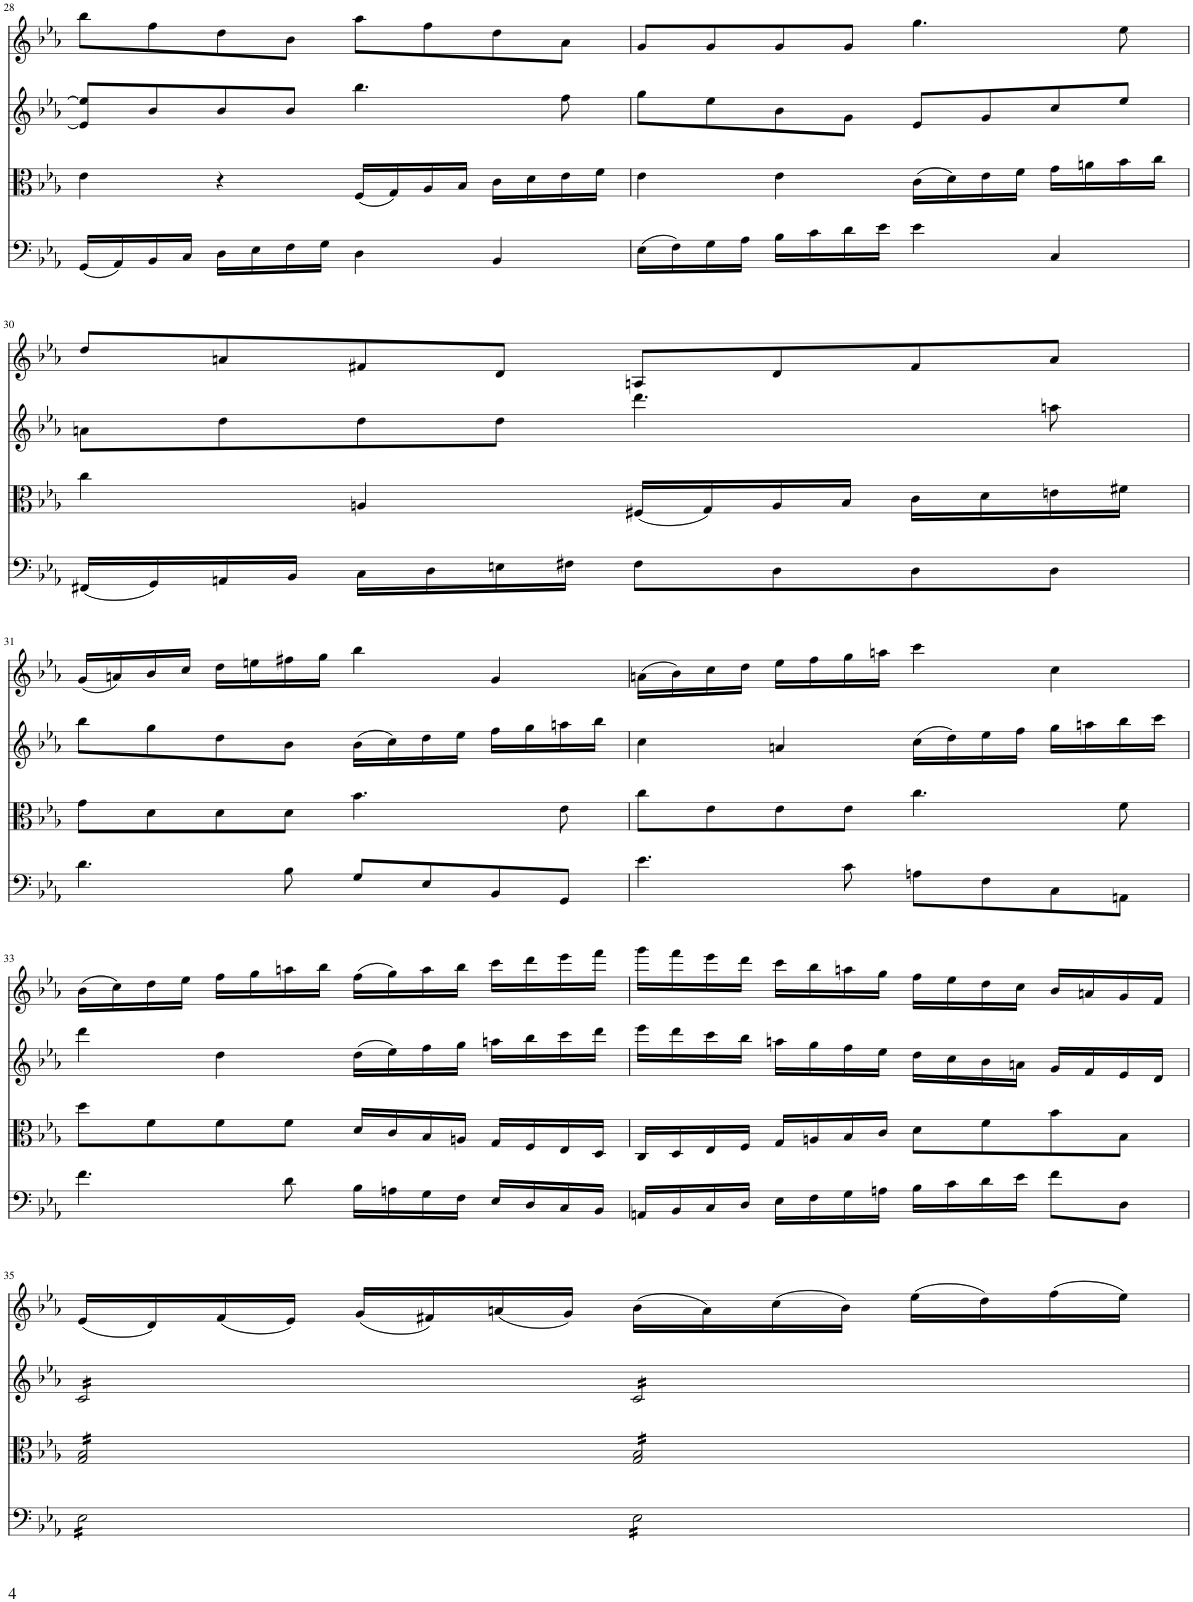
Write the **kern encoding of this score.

**kern	**kern	**kern	**kern
*part4	*part3	*part2	*part1
*staff4	*staff3	*staff2	*staff1
*I"Piano	*I"Piano	*I"Piano	*I"Piano
*I'Pno	*I'Pno	*I'Pno	*I'Pno
!!LO:PB:g=z
*clefF4	*clefC3	*clefG2	*clefG2
*k[b-e-a-]	*k[b-e-a-]	*k[b-e-a-]	*k[b-e-a-]
*M4/4	*M4/4	*M4/4	*M4/4
*met(c)	*met(c)	*met(c)	*met(c)
=28	=28	=28	=28
(16GG/LL	4e-\	8e-/] 8ee-/]L	8bb-\L
16AA-/)	.	.	.
16BB-/	.	8b-/	8ff\
16C/JJ	.	.	.
16D\LL	4r	8b-/	8dd\
16E-\	.	.	.
16F\	.	8b-/J	8b-\J
16G\JJ	.	.	.
4D\	(16F/LL	4.bb-\	8aa-\L
.	16G/)	.	.
.	16A-/	.	8ff\
.	16B-/JJ	.	.
4BB-/	16c\LL	.	8dd\
.	16d\	.	.
.	16e-\	8ff\	8a-\J
.	16f\JJ	.	.
=29	=29	=29	=29
(16E-\LL	4e-\	8gg\L	8g/L
16F\)	.	.	.
16G\	.	8ee-\	8g/
16A-\JJ	.	.	.
16B-\LL	4e-\	8b-\	8g/
16c\	.	.	.
16d\	.	8g\J	8g/J
16e-\JJ	.	.	.
4e-\	(16c\LL	8e-/L	4.gg\
.	16d\)	.	.
.	16e-\	8g/	.
.	16f\JJ	.	.
4C/	16g\LL	8cc/	.
.	16an\	.	.
.	16b-\	8ee-/J	8ee-\
.	16cc\JJ	.	.
!!LO:LB:g=z
=30	=30	=30	=30
(16FF#X/LL	4cc\	8an\L	8dd/L
16GG/)	.	.	.
16AAn/	.	8dd\	8an/
16BB-/JJ	.	.	.
16C\LL	4An/	8dd\	8f#X/
16D\	.	.	.
16En\	.	8dd\J	8d/J
16F#X\JJ	.	.	.
8F#\L	(16F#X/LL	4.ddd\	8An/L
.	16G/)	.	.
8D\	16A/	.	8d/
.	16B-/JJ	.	.
8D\	16c\LL	.	8f#/
.	16d\	.	.
8D\J	16en\	8aan\	8a/J
.	16f#X\JJ	.	.
!!LO:LB:g=z
=31	=31	=31	=31
4.d\	8g\L	8bb-\L	(16g/LL
.	.	.	16an/)
.	8d\	8gg\	16b-/
.	.	.	16cc/JJ
.	8d\	8dd\	16dd\LL
.	.	.	16een\
8B-\	8d\J	8b-\J	16ff#X\
.	.	.	16gg\JJ
8G/L	4.b-\	(16b-\LL	4bb-\
.	.	16cc\)	.
8E-/	.	16dd\	.
.	.	16ee-\JJ	.
8BB-/	.	16ff\LL	4g/
.	.	16gg\	.
8GG/J	8e-\	16aan\	.
.	.	16bb-\JJ	.
=32	=32	=32	=32
4.e-\	8cc\L	4cc\	(16an\LL
.	.	.	16b-\)
.	8e-\	.	16cc\
.	.	.	16dd\JJ
.	8e-\	4an/	16ee-\LL
.	.	.	16ff\
8c\	8e-\J	.	16gg\
.	.	.	16aan\JJ
8An\L	4.cc\	(16cc\LL	4ccc\
.	.	16dd\)	.
8F\	.	16ee-\	.
.	.	16ff\JJ	.
8C\	.	16gg\LL	4cc\
.	.	16aan\	.
8AAn\J	8f\	16bb-\	.
.	.	16ccc\JJ	.
!!LO:LB:g=z
=33	=33	=33	=33
4.f\	8dd\L	4ddd\	(16b-\LL
.	.	.	16cc\)
.	8f\	.	16dd\
.	.	.	16ee-\JJ
.	8f\	4dd\	16ff\LL
.	.	.	16gg\
8d\	8f\J	.	16aan\
.	.	.	16bb-\JJ
16B-\LL	16d/LL	(16dd\LL	(16ff\LL
16An\	16c/	16ee-\)	16gg\)
16G\	16B-/	16ff\	16aa\
16F\JJ	16An/JJ	16gg\JJ	16bb-\JJ
16E-/LL	16G/LL	16aan\LL	16ccc\LL
16D/	16F/	16bb-\	16ddd\
16C/	16E-/	16ccc\	16eee-\
16BB-/JJ	16D/JJ	16ddd\JJ	16fff\JJ
=34	=34	=34	=34
16AAn/LL	16C/LL	16eee-\LL	16ggg\LL
16BB-/	16D/	16ddd\	16fff\
16C/	16E-/	16ccc\	16eee-\
16D/JJ	16F/JJ	16bb-\JJ	16ddd\JJ
16E-\LL	16G/LL	16aan\LL	16ccc\LL
16F\	16An/	16gg\	16bb-\
16G\	16B-/	16ff\	16aan\
16An\JJ	16c/JJ	16ee-\JJ	16gg\JJ
16B-\LL	8d\L	16dd\LL	16ff\LL
16c\	.	16cc\	16ee-\
16d\	8f\	16b-\	16dd\
16e-\JJ	.	16an\JJ	16cc\JJ
8f\L	8b-\	16g/LL	16b-/LL
.	.	16f/	16an/
8D\J	8B-\J	16e-/	16g/
.	.	16d/JJ	16f/JJ
!!LO:LB:g=z
=35	=35	=35	=35
*tremolo	*	*	*
*	*tremolo	*	*
*	*	*tremolo	*
16E-\LL	16G/ 16B-/LL	16c/LL	(16e-/LL
16E-\	16G/ 16B-/	16c/	16d/)
16E-\	16G/ 16B-/	16c/	(16f/
16E-\	16G/ 16B-/	16c/	16e-/JJ)
16E-\	16G/ 16B-/	16c/	(16g/LL
16E-\	16G/ 16B-/	16c/	16f#X/)
16E-\	16G/ 16B-/	16c/	(16an/
16E-\JJ	16G/ 16B-/JJ	16c/JJ	16g/JJ)
16E-\LL	16G/ 16B-/LL	16c/LL	(16b-\LL
16E-\	16G/ 16B-/	16c/	16a\)
16E-\	16G/ 16B-/	16c/	(16cc\
16E-\	16G/ 16B-/	16c/	16b-\JJ)
16E-\	16G/ 16B-/	16c/	(16ee-\LL
16E-\	16G/ 16B-/	16c/	16dd\)
16E-\	16G/ 16B-/	16c/	(16ff\
16E-\JJ	16G/ 16B-/JJ	16c/JJ	16ee-\JJ)
*	*	*Xtremolo	*
*	*Xtremolo	*	*
*Xtremolo	*	*	*
=	=	=	=
*-	*-	*-	*-
